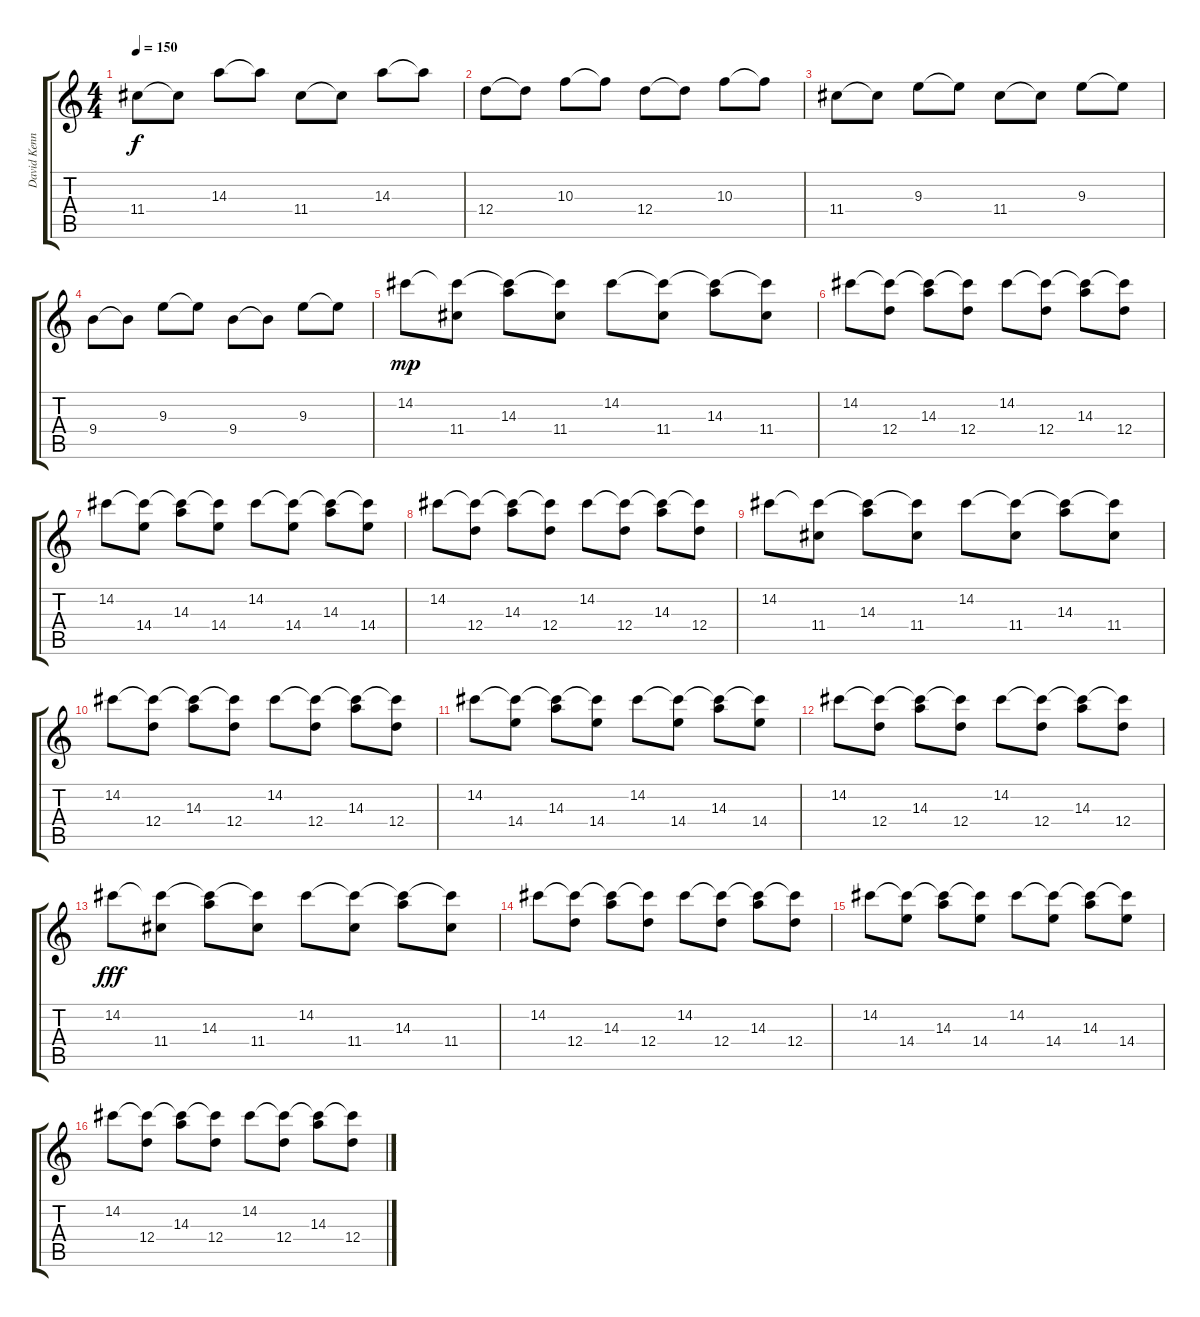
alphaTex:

\track ("David Kennedy Guitar 1" "David Kenn") {instrument electricguitarclean}
\staff {score tabs}
\tuning (E4 B3 G3 D3 A2 E2) {hide}
\ts (4 4)
\tempo 150
\clef g2
\ks c
11.4.8{dy f} 11.4{t}.8 14.3.8 14.3{t}.8 11.4.8 11.4{t}.8 14.3.8 14.3{t}.8 |
12.4.8 12.4{t}.8 10.3.8 10.3{t}.8 12.4.8 12.4{t}.8 10.3.8 10.3{t}.8 |
11.4.8 11.4{t}.8 9.3.8 9.3{t}.8 11.4.8 11.4{t}.8 9.3.8 9.3{t}.8 |
9.4.8 9.4{t}.8 9.3.8 9.3{t}.8 9.4.8 9.4{t}.8 9.3.8 9.3{t}.8 |
14.2.8{dy mp} (14.2{t} 11.4).8 (14.2{t} 14.3).8 (14.2{t} 11.4).8 14.2.8 (14.2{t} 11.4).8 (14.2{t} 14.3).8 (14.2{t} 11.4).8 |
14.2.8 (14.2{t} 12.4).8 (14.2{t} 14.3).8 (14.2{t} 12.4).8 14.2.8 (14.2{t} 12.4).8 (14.2{t} 14.3).8 (14.2{t} 12.4).8 |
14.2.8 (14.2{t} 14.4).8 (14.2{t} 14.3).8 (14.2{t} 14.4).8 14.2.8 (14.2{t} 14.4).8 (14.2{t} 14.3).8 (14.2{t} 14.4).8 |
14.2.8 (14.2{t} 12.4).8 (14.2{t} 14.3).8 (14.2{t} 12.4).8 14.2.8 (14.2{t} 12.4).8 (14.2{t} 14.3).8 (14.2{t} 12.4).8 |
14.2.8 (14.2{t} 11.4).8 (14.2{t} 14.3).8 (14.2{t} 11.4).8 14.2.8 (14.2{t} 11.4).8 (14.2{t} 14.3).8 (14.2{t} 11.4).8 |
14.2.8 (14.2{t} 12.4).8 (14.2{t} 14.3).8 (14.2{t} 12.4).8 14.2.8 (14.2{t} 12.4).8 (14.2{t} 14.3).8 (14.2{t} 12.4).8 |
14.2.8 (14.2{t} 14.4).8 (14.2{t} 14.3).8 (14.2{t} 14.4).8 14.2.8 (14.2{t} 14.4).8 (14.2{t} 14.3).8 (14.2{t} 14.4).8 |
14.2.8 (14.2{t} 12.4).8 (14.2{t} 14.3).8 (14.2{t} 12.4).8 14.2.8 (14.2{t} 12.4).8 (14.2{t} 14.3).8 (14.2{t} 12.4).8 |
14.2.8{dy fff} (14.2{t} 11.4).8 (14.2{t} 14.3).8 (14.2{t} 11.4).8 14.2.8 (14.2{t} 11.4).8 (14.2{t} 14.3).8 (14.2{t} 11.4).8 |
14.2.8 (14.2{t} 12.4).8 (14.2{t} 14.3).8 (14.2{t} 12.4).8 14.2.8 (14.2{t} 12.4).8 (14.2{t} 14.3).8 (14.2{t} 12.4).8 |
14.2.8 (14.2{t} 14.4).8 (14.2{t} 14.3).8 (14.2{t} 14.4).8 14.2.8 (14.2{t} 14.4).8 (14.2{t} 14.3).8 (14.2{t} 14.4).8 |
14.2.8 (14.2{t} 12.4).8 (14.2{t} 14.3).8 (14.2{t} 12.4).8 14.2.8 (14.2{t} 12.4).8 (14.2{t} 14.3).8 (14.2{t} 12.4).8
